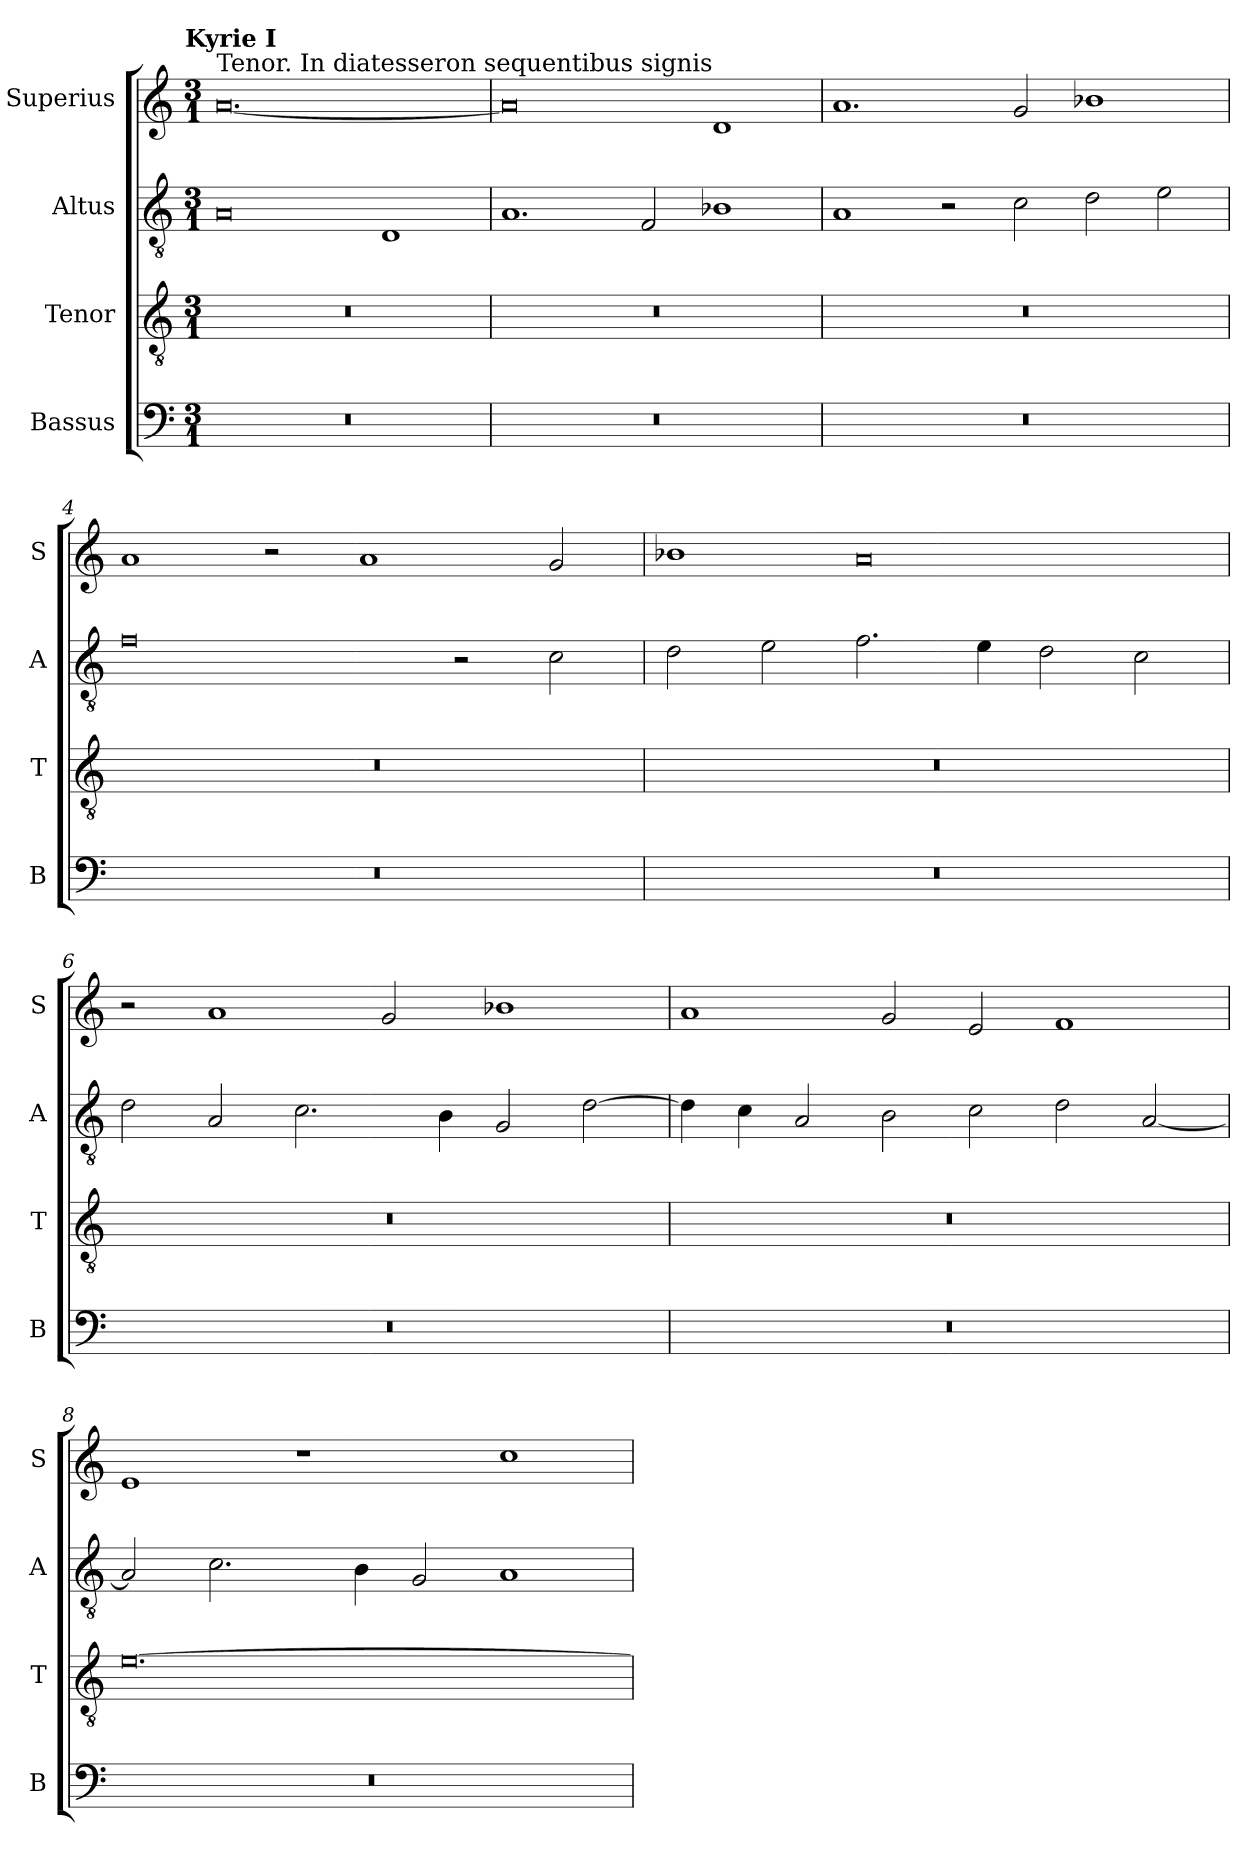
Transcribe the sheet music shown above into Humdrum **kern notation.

**kern	**kern	**kern	**kern
*part4	*part3	*part2	*part1
*staff4	*staff3	*staff2	*staff1
*I"Bassus	*I"Tenor	*I"Altus	*I"Superius
*I'B	*I'T	*I'A	*I'S
*clefF4	*clefGv2	*clefGv2	*clefG2
*k[]	*k[]	*k[]	*k[]
!!LO:TX:omd:t=Kyrie I
*M3/1	*M3/1	*M3/1	*M3/1
=1	=1	=1	=1
!	!	!	!LO:TX:a:t=Tenor. In diatesseron sequentibus signis
0.r	0.r	0A	[0.a
.	.	1D	.
=2	=2	=2	=2
0.r	0.r	1.A	0a]
.	.	2F/	.
.	.	1B-X	1d
=3	=3	=3	=3
0.r	0.r	1A	1.a
.	.	2r	.
.	.	2c\	2g/
.	.	2d\	1b-X
.	.	2e\	.
=4	=4	=4	=4
0.r	0.r	0f	1a
.	.	.	2r
.	.	.	1a
.	.	2r	.
.	.	2c\	2g/
=5	=5	=5	=5
0.r	0.r	2d\	1b-X
.	.	2e\	.
.	.	2.f\	0a
.	.	4e\	.
.	.	2d\	.
.	.	2c\	.
=6	=6	=6	=6
0.r	0.r	2d\	2r
.	.	2A/	1a
.	.	2.c\	.
.	.	.	2g/
.	.	4B\	.
.	.	2G/	1b-X
.	.	[2d\	.
=7	=7	=7	=7
0.r	0.r	4d\]	1a
.	.	4c\	.
.	.	2A/	.
.	.	2B\	2g/
.	.	2c\	2e/
.	.	2d\	1f
.	.	[2A/	.
=8	=8	=8	=8
0.r	[0.e	2A/]	1e
.	.	2.c\	.
.	.	.	1r
.	.	4B\	.
.	.	2G/	.
.	.	1A	1cc
=	=	=	=
*-	*-	*-	*-
